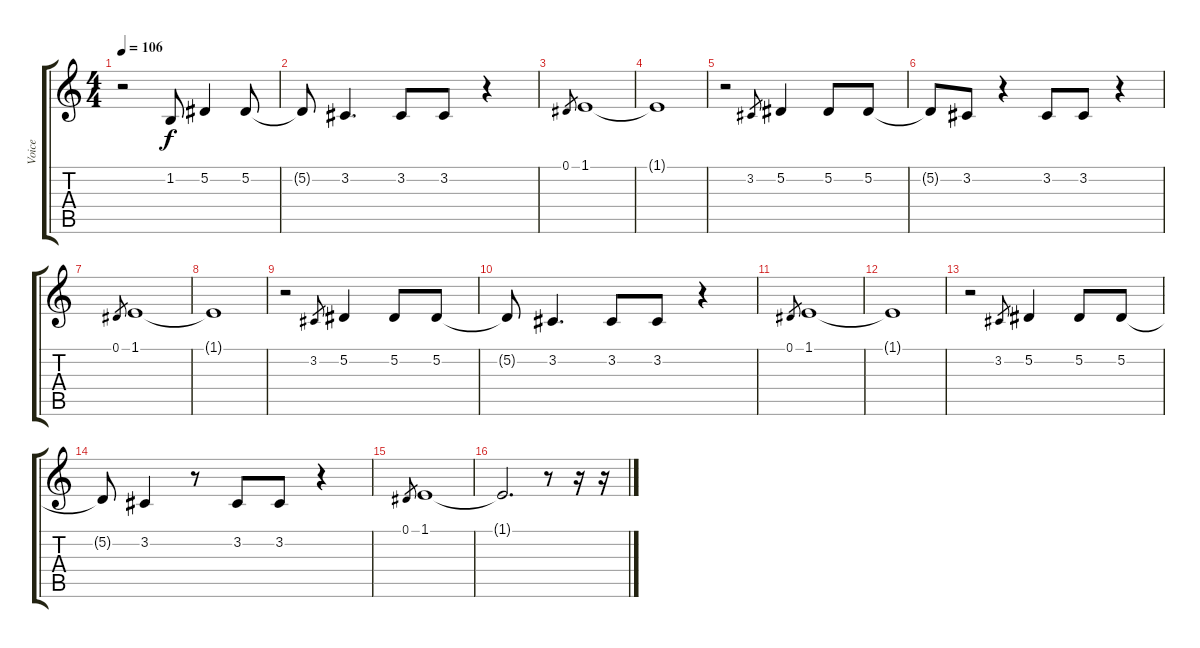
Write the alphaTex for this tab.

\track ("Voice" "Voice") {instrument cello}
\staff {score tabs}
\tuning (Eb4 Bb3 Gb3 Db3 Ab2 Eb2) {hide}
\ts (4 4)
\tempo 106
\clef g2
\ks c
r.2{dy f} 1.2.8 5.2.4 5.2.8 |
5.2{t}.8 3.2.4{d} 3.2.8 3.2.8 r.4 |
0.1.8{gr} 1.1.1 |
1.1{t}.1 |
r.2 3.2.8{gr} 5.2.4 5.2.8 5.2.8 |
5.2{t}.8 3.2.8 r.4 3.2.8 3.2.8 r.4 |
0.1.8{gr} 1.1.1 |
1.1{t}.1 |
r.2 3.2.8{gr} 5.2.4 5.2.8 5.2.8 |
5.2{t}.8 3.2.4{d} 3.2.8 3.2.8 r.4 |
0.1.8{gr} 1.1.1 |
1.1{t}.1 |
r.2 3.2.8{gr} 5.2.4 5.2.8 5.2.8 |
5.2{t}.8 3.2.4 r.8 3.2.8 3.2.8 r.4 |
0.1.8{gr} 1.1.1 |
1.1{t}.2{d} r.8 r.16 r.16
